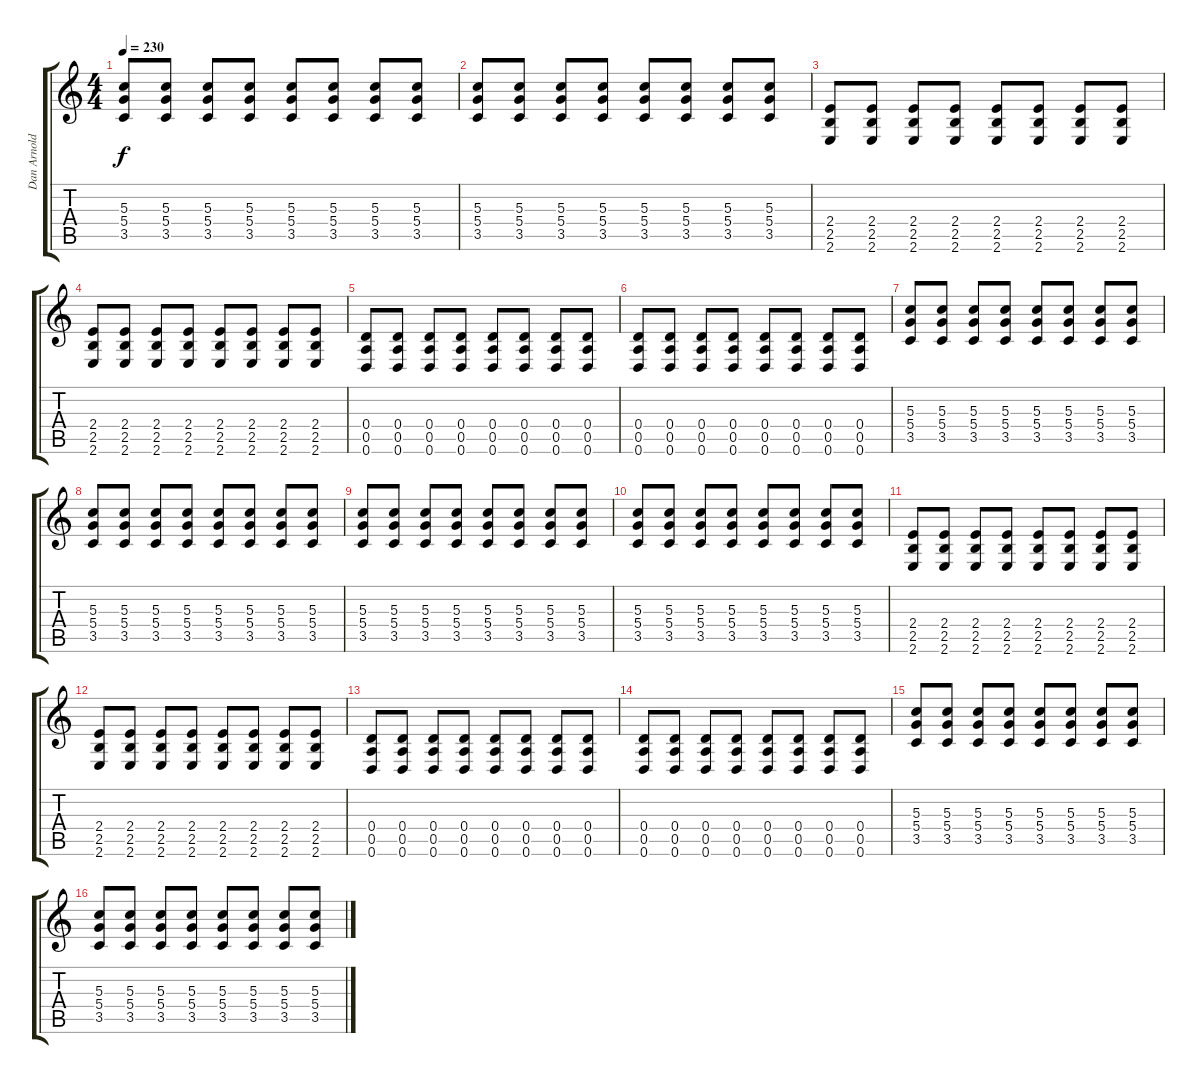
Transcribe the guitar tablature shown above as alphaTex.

\track ("Dan Arnold" "Dan Arnold") {instrument overdrivenguitar}
\staff {score tabs}
\tuning (E4 B3 G3 D3 A2 D2) {hide}
\ts (4 4)
\tempo 230
\clef g2
\ks c
(5.3 5.4 3.5).8{dy f} (5.3 5.4 3.5).8 (5.3 5.4 3.5).8 (5.3 5.4 3.5).8 (5.3 5.4 3.5).8 (5.3 5.4 3.5).8 (5.3 5.4 3.5).8 (5.3 5.4 3.5).8 |
(5.3 5.4 3.5).8 (5.3 5.4 3.5).8 (5.3 5.4 3.5).8 (5.3 5.4 3.5).8 (5.3 5.4 3.5).8 (5.3 5.4 3.5).8 (5.3 5.4 3.5).8 (5.3 5.4 3.5).8 |
(2.4 2.5 2.6).8 (2.4 2.5 2.6).8 (2.4 2.5 2.6).8 (2.4 2.5 2.6).8 (2.4 2.5 2.6).8 (2.4 2.5 2.6).8 (2.4 2.5 2.6).8 (2.4 2.5 2.6).8 |
(2.4 2.5 2.6).8 (2.4 2.5 2.6).8 (2.4 2.5 2.6).8 (2.4 2.5 2.6).8 (2.4 2.5 2.6).8 (2.4 2.5 2.6).8 (2.4 2.5 2.6).8 (2.4 2.5 2.6).8 |
(0.4 0.5 0.6).8 (0.4 0.5 0.6).8 (0.4 0.5 0.6).8 (0.4 0.5 0.6).8 (0.4 0.5 0.6).8 (0.4 0.5 0.6).8 (0.4 0.5 0.6).8 (0.4 0.5 0.6).8 |
(0.4 0.5 0.6).8 (0.4 0.5 0.6).8 (0.4 0.5 0.6).8 (0.4 0.5 0.6).8 (0.4 0.5 0.6).8 (0.4 0.5 0.6).8 (0.4 0.5 0.6).8 (0.4 0.5 0.6).8 |
(5.3 5.4 3.5).8 (5.3 5.4 3.5).8 (5.3 5.4 3.5).8 (5.3 5.4 3.5).8 (5.3 5.4 3.5).8 (5.3 5.4 3.5).8 (5.3 5.4 3.5).8 (5.3 5.4 3.5).8 |
(5.3 5.4 3.5).8 (5.3 5.4 3.5).8 (5.3 5.4 3.5).8 (5.3 5.4 3.5).8 (5.3 5.4 3.5).8 (5.3 5.4 3.5).8 (5.3 5.4 3.5).8 (5.3 5.4 3.5).8 |
(5.3 5.4 3.5).8 (5.3 5.4 3.5).8 (5.3 5.4 3.5).8 (5.3 5.4 3.5).8 (5.3 5.4 3.5).8 (5.3 5.4 3.5).8 (5.3 5.4 3.5).8 (5.3 5.4 3.5).8 |
(5.3 5.4 3.5).8 (5.3 5.4 3.5).8 (5.3 5.4 3.5).8 (5.3 5.4 3.5).8 (5.3 5.4 3.5).8 (5.3 5.4 3.5).8 (5.3 5.4 3.5).8 (5.3 5.4 3.5).8 |
(2.4 2.5 2.6).8 (2.4 2.5 2.6).8 (2.4 2.5 2.6).8 (2.4 2.5 2.6).8 (2.4 2.5 2.6).8 (2.4 2.5 2.6).8 (2.4 2.5 2.6).8 (2.4 2.5 2.6).8 |
(2.4 2.5 2.6).8 (2.4 2.5 2.6).8 (2.4 2.5 2.6).8 (2.4 2.5 2.6).8 (2.4 2.5 2.6).8 (2.4 2.5 2.6).8 (2.4 2.5 2.6).8 (2.4 2.5 2.6).8 |
(0.4 0.5 0.6).8 (0.4 0.5 0.6).8 (0.4 0.5 0.6).8 (0.4 0.5 0.6).8 (0.4 0.5 0.6).8 (0.4 0.5 0.6).8 (0.4 0.5 0.6).8 (0.4 0.5 0.6).8 |
(0.4 0.5 0.6).8 (0.4 0.5 0.6).8 (0.4 0.5 0.6).8 (0.4 0.5 0.6).8 (0.4 0.5 0.6).8 (0.4 0.5 0.6).8 (0.4 0.5 0.6).8 (0.4 0.5 0.6).8 |
(5.3 5.4 3.5).8 (5.3 5.4 3.5).8 (5.3 5.4 3.5).8 (5.3 5.4 3.5).8 (5.3 5.4 3.5).8 (5.3 5.4 3.5).8 (5.3 5.4 3.5).8 (5.3 5.4 3.5).8 |
(5.3 5.4 3.5).8 (5.3 5.4 3.5).8 (5.3 5.4 3.5).8 (5.3 5.4 3.5).8 (5.3 5.4 3.5).8 (5.3 5.4 3.5).8 (5.3 5.4 3.5).8 (5.3 5.4 3.5).8
